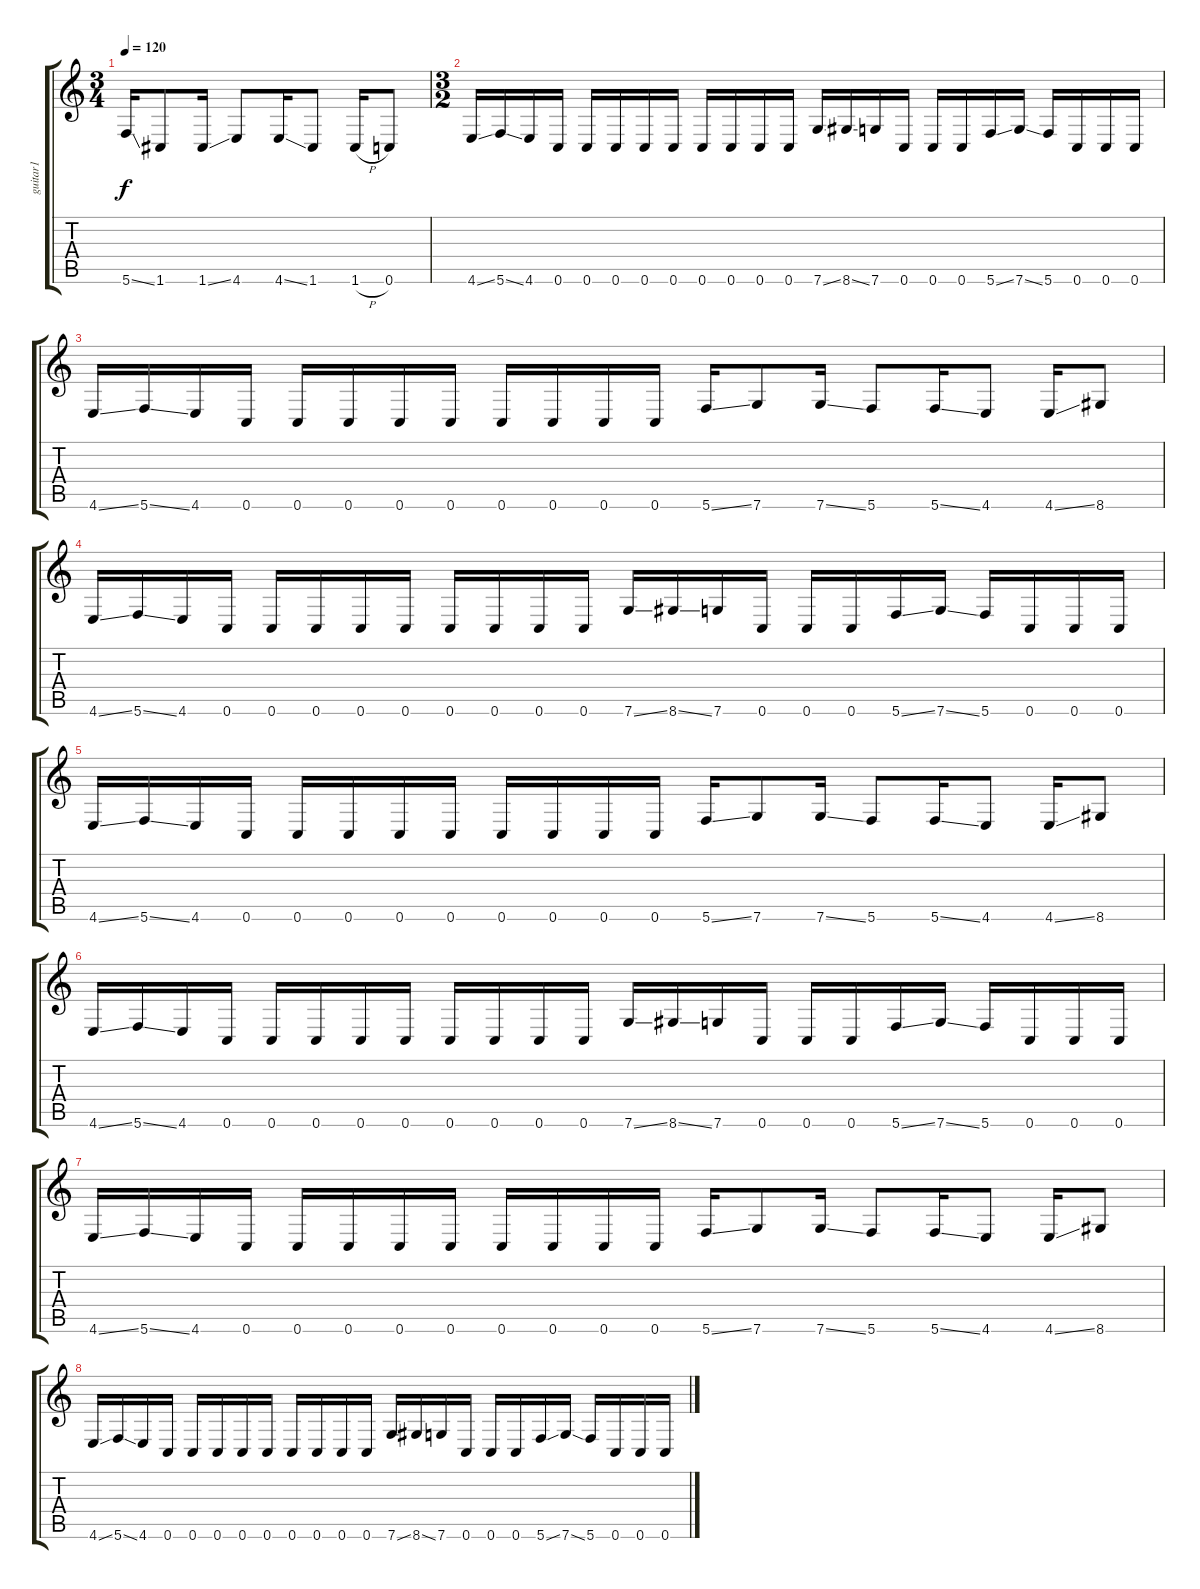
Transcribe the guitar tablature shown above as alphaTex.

\track ("guitar1" "guitar1") {instrument distortionguitar}
\staff {score tabs}
\tuning (D4 A3 F3 C3 G2 C2) {hide}
\ts (3 4)
\tempo 120
\clef g2
\ks c
5.6{ss}.16{dy f} 1.6.8 1.6{ss}.16 4.6.8 4.6{ss}.16 1.6.8 1.6{h}.16 0.6.8 |
\ts (3 2)
4.6{ss}.16 5.6{ss}.16 4.6.16 0.6.16 0.6.16 0.6.16 0.6.16 0.6.16 0.6.16 0.6.16 0.6.16 0.6.16 7.6{ss}.16 8.6{ss}.16 7.6.16 0.6.16 0.6.16 0.6.16 5.6{ss}.16 7.6{ss}.16 5.6.16 0.6.16 0.6.16 0.6.16 |
4.6{ss}.16 5.6{ss}.16 4.6.16 0.6.16 0.6.16 0.6.16 0.6.16 0.6.16 0.6.16 0.6.16 0.6.16 0.6.16 5.6{ss}.16 7.6.8 7.6{ss}.16 5.6.8 5.6{ss}.16 4.6.8 4.6{ss}.16 8.6.8 |
4.6{ss}.16 5.6{ss}.16 4.6.16 0.6.16 0.6.16 0.6.16 0.6.16 0.6.16 0.6.16 0.6.16 0.6.16 0.6.16 7.6{ss}.16 8.6{ss}.16 7.6.16 0.6.16 0.6.16 0.6.16 5.6{ss}.16 7.6{ss}.16 5.6.16 0.6.16 0.6.16 0.6.16 |
4.6{ss}.16 5.6{ss}.16 4.6.16 0.6.16 0.6.16 0.6.16 0.6.16 0.6.16 0.6.16 0.6.16 0.6.16 0.6.16 5.6{ss}.16 7.6.8 7.6{ss}.16 5.6.8 5.6{ss}.16 4.6.8 4.6{ss}.16 8.6.8 |
4.6{ss}.16 5.6{ss}.16 4.6.16 0.6.16 0.6.16 0.6.16 0.6.16 0.6.16 0.6.16 0.6.16 0.6.16 0.6.16 7.6{ss}.16 8.6{ss}.16 7.6.16 0.6.16 0.6.16 0.6.16 5.6{ss}.16 7.6{ss}.16 5.6.16 0.6.16 0.6.16 0.6.16 |
4.6{ss}.16 5.6{ss}.16 4.6.16 0.6.16 0.6.16 0.6.16 0.6.16 0.6.16 0.6.16 0.6.16 0.6.16 0.6.16 5.6{ss}.16 7.6.8 7.6{ss}.16 5.6.8 5.6{ss}.16 4.6.8 4.6{ss}.16 8.6.8 |
4.6{ss}.16 5.6{ss}.16 4.6.16 0.6.16 0.6.16 0.6.16 0.6.16 0.6.16 0.6.16 0.6.16 0.6.16 0.6.16 7.6{ss}.16 8.6{ss}.16 7.6.16 0.6.16 0.6.16 0.6.16 5.6{ss}.16 7.6{ss}.16 5.6.16 0.6.16 0.6.16 0.6.16
